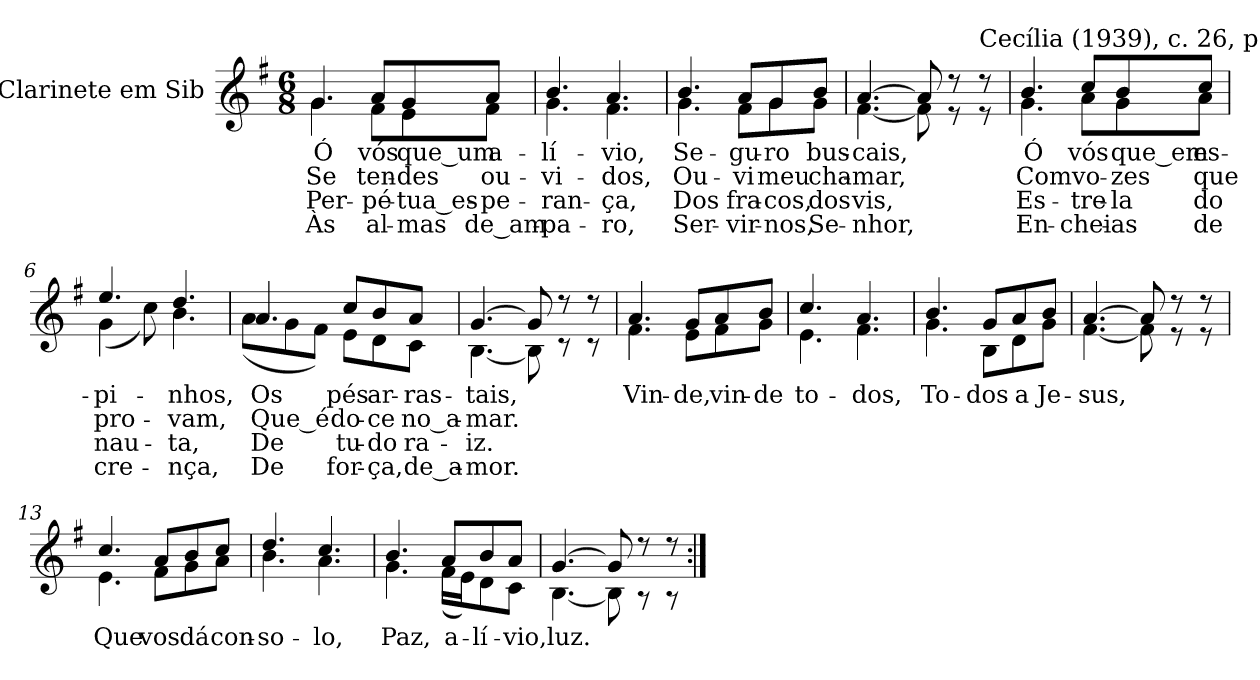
**kern	**text	**text	**text	**text
*part1	*part1	*part1	*part1	*part1
*staff1	*staff1	*staff1	*staff1	*staff1
*I"Clarinete em Sib	*	*	*	*
*I'Cl.	*	*	*	*
!!LO:PB:g=z
*clefG2	*	*	*	*
*ITrd1c2	*	*	*	*
*k[b-]	*	*	*	*
*F:	*	*	*	*
*M6/8	*	*	*	*
*MM72	*	*	*	*
=1	=1	=1	=1	=1
!LO:TX:b:cj:t=1.	!	!	!	!
!LO:TX:b:cj:t=2.	!	!	!	!
!LO:TX:b:cj:t=3.	!	!	!	!
!LO:TX:b:cj:t=4.	!	!	!	!
!	!LO:LY:b:color=#000000	!LO:LY:b:color=#000000	!LO:LY:b:color=#000000	!LO:LY:b:color=#000000
*^	*	*	*	*
4.fi/	4.fi\	Ó	Se	Per-	Às
!	!	!LO:LY:b:color=#000000	!LO:LY:b:color=#000000	!LO:LY:b:color=#000000	!LO:LY:b:color=#000000
8gi/L	8ei\L	vós	ten-	-pé-	al-
!	!	!LO:LY:b:color=#000000	!LO:LY:b:color=#000000	!LO:LY:b:color=#000000	!LO:LY:b:color=#000000
8fi/	8di\	que_um	-des	-tua_es-	-mas
!	!	!LO:LY:b:color=#000000	!LO:LY:b:color=#000000	!LO:LY:b:color=#000000	!LO:LY:b:color=#000000
8gi/J	8ei\J	a-	ou-	-pe-	de_am-
=2	=2	=2	=2	=2	=2
!	!	!LO:LY:b:color=#000000	!LO:LY:b:color=#000000	!LO:LY:b:color=#000000	!LO:LY:b:color=#000000
4.ai/	4.fi\	-lí-	-vi-	-ran-	-pa-
!	!	!LO:LY:b:color=#000000	!LO:LY:b:color=#000000	!LO:LY:b:color=#000000	!LO:LY:b:color=#000000
4.gi/	4.ei\	-vio,	-dos,	-ça,	-ro,
=3	=3	=3	=3	=3	=3
!	!	!LO:LY:b:color=#000000	!LO:LY:b:color=#000000	!LO:LY:b:color=#000000	!LO:LY:b:color=#000000
4.ai/	4.fi\	Se-	Ou-	Dos	Ser-
!	!	!LO:LY:b:color=#000000	!LO:LY:b:color=#000000	!LO:LY:b:color=#000000	!LO:LY:b:color=#000000
8gi/L	8ei\L	-gu-	-vi	fra-	-vir-
!	!	!LO:LY:b:color=#000000	!LO:LY:b:color=#000000	!LO:LY:b:color=#000000	!LO:LY:b:color=#000000
8fi/	8fi\	-ro	meu	-cos,	-nos,
!	!	!LO:LY:b:color=#000000	!LO:LY:b:color=#000000	!LO:LY:b:color=#000000	!LO:LY:b:color=#000000
8ai/J	8fi\J	bus-	cha-	dos	Se-
=4	=4	=4	=4	=4	=4
!	!	!LO:LY:b:color=#000000	!LO:LY:b:color=#000000	!LO:LY:b:color=#000000	!LO:LY:b:color=#000000
[>4.gi/	[<4.ei\	-cais,	-mar,	vis,	-nhor,
8gi/]	8ei\]	.	.	.	.
8r	8r	.	.	.	.
!LO:TX:a:t=Cecília (1939), c. 26, p. 34	!	!	!	!	!
8r	8r	.	.	.	.
=5	=5	=5	=5	=5	=5
!	!	!LO:LY:b:color=#000000	!LO:LY:b:color=#000000	!LO:LY:b:color=#000000	!LO:LY:b:color=#000000
4.ai/	4.fi\	Ó	Com	Es-	En-
!	!	!LO:LY:b:color=#000000	!LO:LY:b:color=#000000	!LO:LY:b:color=#000000	!LO:LY:b:color=#000000
8b-i/L	8gi\L	vós	vo-	-tre-	-chei-
!	!	!LO:LY:b:color=#000000	!LO:LY:b:color=#000000	!LO:LY:b:color=#000000	!LO:LY:b:color=#000000
8ai/	8fi\	que_em	-zes	-la	-as
!	!	!LO:LY:b:color=#000000	!LO:LY:b:color=#000000	!LO:LY:b:color=#000000	!LO:LY:b:color=#000000
8b-i/J	8gi\J	es-	que	do	de
!!LO:LB:g=z	!!
=6	=6	=6	=6	=6	=6
!	!	!LO:LY:b:color=#000000	!LO:LY:b:color=#000000	!LO:LY:b:color=#000000	!LO:LY:b:color=#000000
4.ddi/	(4fi\	-pi-	pro-	nau-	cre-
.	8b-i\)	.	.	.	.
!	!	!LO:LY:b:color=#000000	!LO:LY:b:color=#000000	!LO:LY:b:color=#000000	!LO:LY:b:color=#000000
4.cci/	4.ai\	-nhos,	-vam,	-ta,	-nça,
=7	=7	=7	=7	=7	=7
!	!	!LO:LY:b:color=#000000	!LO:LY:b:color=#000000	!LO:LY:b:color=#000000	!LO:LY:b:color=#000000
4.gi/	(8gi\L	Os	Que_é	De	De
.	8fi\	.	.	.	.
.	8ei\J)	.	.	.	.
!	!	!LO:LY:b:color=#000000	!LO:LY:b:color=#000000	!LO:LY:b:color=#000000	!LO:LY:b:color=#000000
8b-i/L	8di\L	pés	do-	tu-	for-
!	!	!LO:LY:b:color=#000000	!LO:LY:b:color=#000000	!LO:LY:b:color=#000000	!LO:LY:b:color=#000000
8ai/	8ci\	ar-	-ce	-do	-ça,
!	!	!LO:LY:b:color=#000000	!LO:LY:b:color=#000000	!LO:LY:b:color=#000000	!LO:LY:b:color=#000000
8gi/J	8B-i\J	-ras-	no_a-	ra-	de_a-
=8	=8	=8	=8	=8	=8
!	!	!LO:LY:b:color=#000000	!LO:LY:b:color=#000000	!LO:LY:b:color=#000000	!LO:LY:b:color=#000000
[>4.fi/	[<4.Ai\	-tais,	-mar.	-iz.	-mor.
8fi/]	8Ai\]	.	.	.	.
8r	8r	.	.	.	.
8r	8r	.	.	.	.
=9	=9	=9	=9	=9	=9
!	!	!LO:LY:b:color=#000000	!	!	!
4.gi/	4.ei\	Vin-	.	.	.
!	!	!LO:LY:b:color=#000000	!	!	!
8fi/L	8di\L	-de,	.	.	.
!	!	!LO:LY:b:color=#000000	!	!	!
8gi/	8ei\	vin-	.	.	.
!	!	!LO:LY:b:color=#000000	!	!	!
8ai/J	8fi\J	-de	.	.	.
=10	=10	=10	=10	=10	=10
!	!	!LO:LY:b:color=#000000	!	!	!
4.b-i/	4.di\	to-	.	.	.
!	!	!LO:LY:b:color=#000000	!	!	!
4.gi/	4.ei\	-dos,	.	.	.
!!LO:LB:g=z	!!
=11	=11	=11	=11	=11	=11
!	!	!LO:LY:b:color=#000000	!	!	!
4.ai/	4.fi\	To-	.	.	.
!	!	!LO:LY:b:color=#000000	!	!	!
8fi/L	8Ai\L	-dos	.	.	.
!	!	!LO:LY:b:color=#000000	!	!	!
8gi/	8ci\	a	.	.	.
!	!	!LO:LY:b:color=#000000	!	!	!
8ai/J	8fi\J	Je-	.	.	.
=12	=12	=12	=12	=12	=12
!	!	!LO:LY:b:color=#000000	!	!	!
[>4.gi/	[<4.ei\	-sus,	.	.	.
8gi/]	8ei\]	.	.	.	.
8r	8r	.	.	.	.
8r	8r	.	.	.	.
=13	=13	=13	=13	=13	=13
!	!	!LO:LY:b:color=#000000	!	!	!
4.b-i/	4.di\	Que	.	.	.
!	!	!LO:LY:b:color=#000000	!	!	!
8gi/L	8ei\L	vos	.	.	.
!	!	!LO:LY:b:color=#000000	!	!	!
8ai/	8fi\	dá	.	.	.
!	!	!LO:LY:b:color=#000000	!	!	!
8b-i/J	8gi\J	con-	.	.	.
=14	=14	=14	=14	=14	=14
!	!	!LO:LY:b:color=#000000	!	!	!
4.cci/	4.ai\	-so-	.	.	.
!	!	!LO:LY:b:color=#000000	!	!	!
4.b-i/	4.gi\	-lo,	.	.	.
=15	=15	=15	=15	=15	=15
!	!	!LO:LY:b:color=#000000	!	!	!
4.ai/	4.fi\	Paz,	.	.	.
!	!	!LO:LY:b:color=#000000	!	!	!
8gi/L	(16ei\LL	a-	.	.	.
.	16di\J)	.	.	.	.
!	!	!LO:LY:b:color=#000000	!	!	!
8ai/	8ci\	-lí-	.	.	.
!	!	!LO:LY:b:color=#000000	!	!	!
8gi/J	8B-i\J	-vio,	.	.	.
=16	=16	=16	=16	=16	=16
!	!	!LO:LY:b:color=#000000	!	!	!
[>4.fi/	[<4.Ai\	luz.	.	.	.
8fi/]	8Ai\]	.	.	.	.
8r	8r	.	.	.	.
8r	8r	.	.	.	.
*v	*v	*	*	*	*
=:|!	=:|!	=:|!	=:|!	=:|!
*-	*-	*-	*-	*-
